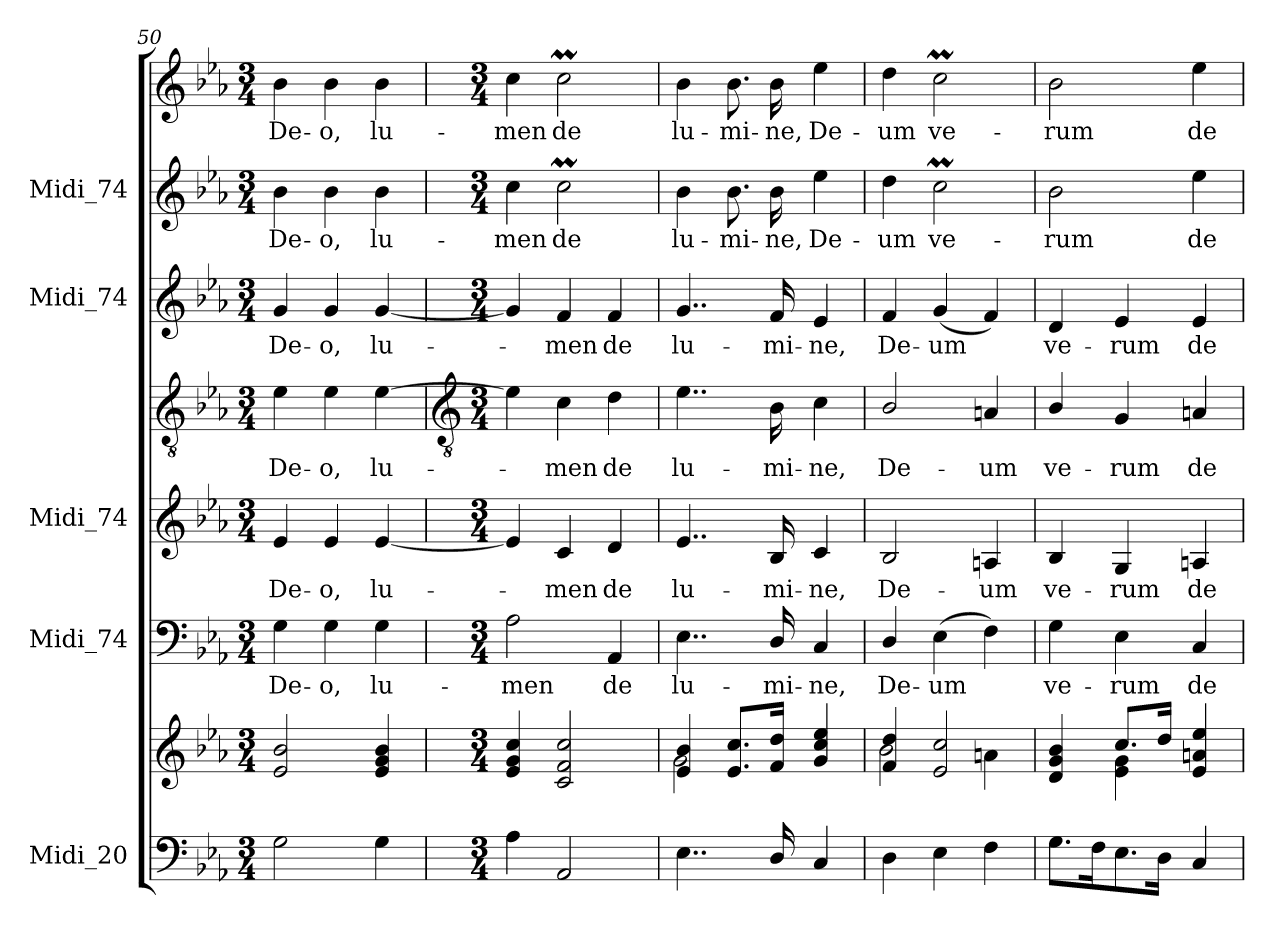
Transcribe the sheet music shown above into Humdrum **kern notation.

**kern	**kern	**kern	**text	**kern	**text	**kern	**text	**kern	**text	**kern	**text	**kern	**text
*part5	*part5	*part4	*part4	*part3	*part3	*part3	*part3	*part2	*part2	*part1	*part1	*part1	*part1
*staff8	*staff7	*staff6	*staff6	*staff5	*staff5	*staff4	*staff4	*staff3	*staff3	*staff2	*staff2	*staff1	*staff1
*I"Midi_20	*	*I"Midi_74	*	*I"Midi_74	*	*	*	*I"Midi_74	*	*I"Midi_74	*	*	*
*clefF4	*clefG2	*clefF4	*	*	*	*clefGv2	*	*clefG2	*	*	*	*clefG2	*
*k[b-e-a-]	*k[b-e-a-]	*k[b-e-a-]	*	*k[b-e-a-]	*	*k[b-e-a-]	*	*k[b-e-a-]	*	*k[b-e-a-]	*	*k[b-e-a-]	*
*E-:	*E-:	*E-:	*	*E-:	*	*E-:	*	*E-:	*	*E-:	*	*E-:	*
*M3/4	*M3/4	*M3/4	*	*M3/4	*	*M3/4	*	*M3/4	*	*M3/4	*	*M3/4	*
=50	=50	=50	=50	=50	=50	=50	=50	=50	=50	=50	=50	=50	=50
*	*^	*	*	*	*	*	*	*	*	*	*	*	*
!	!	!	!	!LO:LY:b	!	!LO:LY:b	!	!LO:LY:b	!	!LO:LY:b	!	!LO:LY:b	!	!LO:LY:b
2G	2e-/ 2b-/	2ryy	4G	De-	4e-	De-	4e-	De-	4g	De-	4b-	De-	4b-	De-
!	!	!	!	!LO:LY:b	!	!LO:LY:b	!	!LO:LY:b	!	!LO:LY:b	!	!LO:LY:b	!	!LO:LY:b
.	.	.	4G	-o,	4e-	-o,	4e-	-o,	4g	-o,	4b-	-o,	4b-	-o,
!	!	!	!	!LO:LY:b	!	!LO:LY:b	!	!LO:LY:b	!	!LO:LY:b	!	!LO:LY:b	!	!LO:LY:b
4G	4e-/ 4g/ 4b-/	4ryy	4G	lu-	[4e-	lu-	[4e-	lu-	[4g	lu-	4b-	lu-	4b-	lu-
!!LO:LB:g=z
=51	=51	=51	=51	=51	=51	=51	=51	=51	=51	=51	=51	=51	=51	=51
*	*	*	*	*	*	*	*clefGv2	*	*	*	*	*	*	*
*M3/4	*M3/4	*	*M3/4	*	*M3/4	*	*M3/4	*	*M3/4	*	*M3/4	*	*M3/4	*
!	!	!	!	!LO:LY:b	!	!	!	!	!	!	!	!LO:LY:b	!	!LO:LY:b
4A-	4e-/ 4g/ 4cc/	2ryy	2A-	-men	4e-]	.	4e-]	.	4g]	.	4cc	-men	4cc	-men
!	!	!	!	!	!	!LO:LY:b	!	!LO:LY:b	!	!LO:LY:b	!	!LO:LY:b	!	!LO:LY:b
2AA-	2c/ 2f/ 2cc/	.	.	.	4c	men	4c	men	4f	men	2ccM	de	2ccM	de
!	!	!	!	!LO:LY:b	!	!LO:LY:b	!	!LO:LY:b	!	!LO:LY:b	!	!	!	!
.	.	4ryy	4AA-	de	4d	de	4d	de	4f	de	.	.	.	.
=52	=52	=52	=52	=52	=52	=52	=52	=52	=52	=52	=52	=52	=52	=52
!	!	!	!	!LO:LY:b	!	!LO:LY:b	!	!LO:LY:b	!	!LO:LY:b	!	!LO:LY:b	!	!LO:LY:b
4..E-	4e-/ 4b-/	2g\	4..E-	lu-	4..e-	lu-	4..e-	lu-	4..g	lu-	4b-	lu-	4b-	lu-
!	!	!	!	!	!	!	!	!	!	!	!	!LO:LY:b	!	!LO:LY:b
.	8.e-/ 8.cc/L	.	.	.	.	.	.	.	.	.	8.b-	-mi-	8.b-	-mi-
!	!	!	!	!LO:LY:b	!	!LO:LY:b	!	!LO:LY:b	!	!LO:LY:b	!	!LO:LY:b	!	!LO:LY:b
16D/	16f/ 16dd/J	.	16D/	-mi-	16B-	-mi-	16B-	-mi-	16f	-mi-	16b-	-ne,	16b-	-ne,
!	!	!	!	!LO:LY:b	!	!LO:LY:b	!	!LO:LY:b	!	!LO:LY:b	!	!LO:LY:b	!	!LO:LY:b
4C	4g/ 4cc/ 4ee-/	4ryy	4C	-ne,	4c	-ne,	4c	-ne,	4e-	-ne,	4ee-	De-	4ee-	De-
=53	=53	=53	=53	=53	=53	=53	=53	=53	=53	=53	=53	=53	=53	=53
!	!	!	!	!LO:LY:b	!	!LO:LY:b	!	!LO:LY:b	!	!LO:LY:b	!	!LO:LY:b	!	!LO:LY:b
4D	4f/ 4dd/	2b-\	4D/	De-	2B-/	De-	2B-/	De-	4f	De-	4dd	-um	4dd	-um
!	!	!	!	!LO:LY:b	!	!	!	!	!	!LO:LY:b	!	!LO:LY:b	!	!LO:LY:b
4E-	2e-/ 2cc/	.	(>4E-	-um	.	.	.	.	(<4g	-um	2ccM	ve-	2ccM	ve-
!	!	!	!	!	!	!LO:LY:b	!	!LO:LY:b	!	!	!	!	!	!
4F	.	4an\	4F)	.	4An	-um	4An	-um	4f)	.	.	.	.	.
=54	=54	=54	=54	=54	=54	=54	=54	=54	=54	=54	=54	=54	=54	=54
!	!	!	!	!LO:LY:b	!	!LO:LY:b	!	!LO:LY:b	!	!LO:LY:b	!	!LO:LY:b	!	!LO:LY:b
8.GL	4d/ 4g/ 4b-/	4ryy	4G	ve-	4B-/	ve-	4B-/	ve-	4d	ve-	2b-	-rum	2b-	-rum
16F	.	.	.	.	.	.	.	.	.	.	.	.	.	.
!	!	!	!	!LO:LY:b	!	!LO:LY:b	!	!LO:LY:b	!	!LO:LY:b	!	!	!	!
8.E-	8.cc/L	4e-\ 4g\	4E-	-rum	4G	-rum	4G	-rum	4e-	-rum	.	.	.	.
16DJ	16dd/J	.	.	.	.	.	.	.	.	.	.	.	.	.
!	!	!	!	!LO:LY:b	!	!LO:LY:b	!	!LO:LY:b	!	!LO:LY:b	!	!LO:LY:b	!	!LO:LY:b
4C	4e-/ 4an/ 4ee-/	4ryy	4C	de	4An	de	4An	de	4e-	de	4ee-	de	4ee-	de
*	*v	*v	*	*	*	*	*	*	*	*	*	*	*	*
=	=	=	=	=	=	=	=	=	=	=	=	=	=
*-	*-	*-	*-	*-	*-	*-	*-	*-	*-	*-	*-	*-	*-
